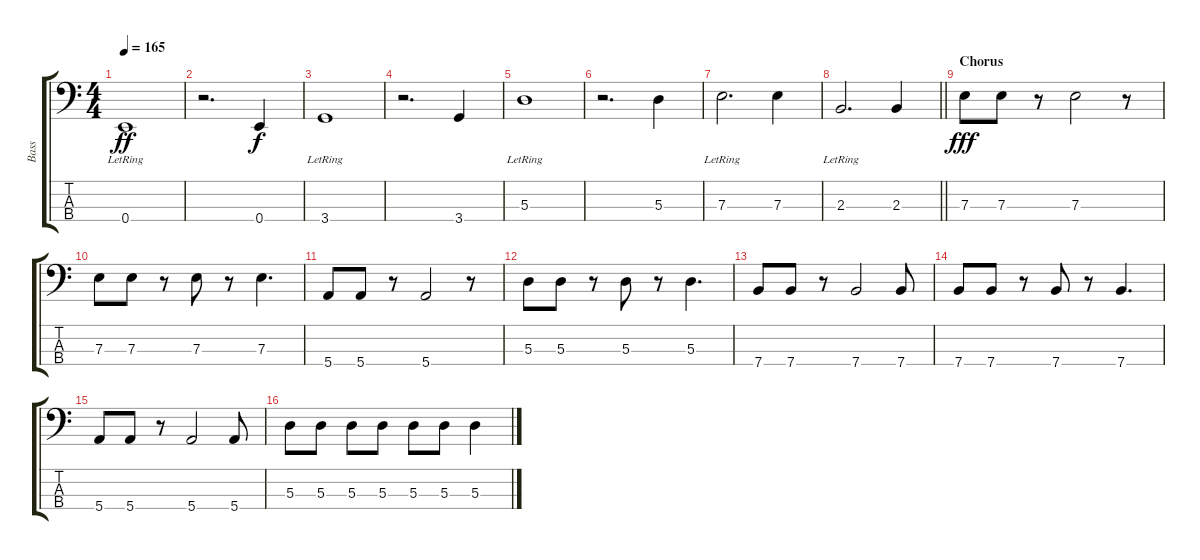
\track ("Bass" "Bass") {instrument synthbass2}
\staff {score tabs}
\tuning (G2 D2 A1 E1) {hide}
\ts (4 4)
\tempo 165
\clef f4
\ks c
0.4{lr}.1{dy ff} |
r.2{d} 0.4.4{dy f} |
3.4{lr}.1 |
r.2{d} 3.4.4 |
5.3{lr}.1 |
r.2{d} 5.3.4 |
7.3{lr}.2{d} 7.3.4 |
\barLineRight lightlight
2.3{lr}.2{d} 2.3.4 |
\section ("" "Chorus")
7.3.8{dy fff} 7.3.8 r.8 7.3.2 r.8 |
7.3.8 7.3.8 r.8 7.3.8 r.8 7.3.4{d} |
5.4.8 5.4.8 r.8 5.4.2 r.8 |
5.3.8 5.3.8 r.8 5.3.8 r.8 5.3.4{d} |
7.4.8 7.4.8 r.8 7.4.2 7.4.8 |
7.4.8 7.4.8 r.8 7.4.8 r.8 7.4.4{d} |
5.4.8 5.4.8 r.8 5.4.2 5.4.8 |
5.3.8 5.3.8 5.3.8 5.3.8 5.3.8 5.3.8 5.3.4
